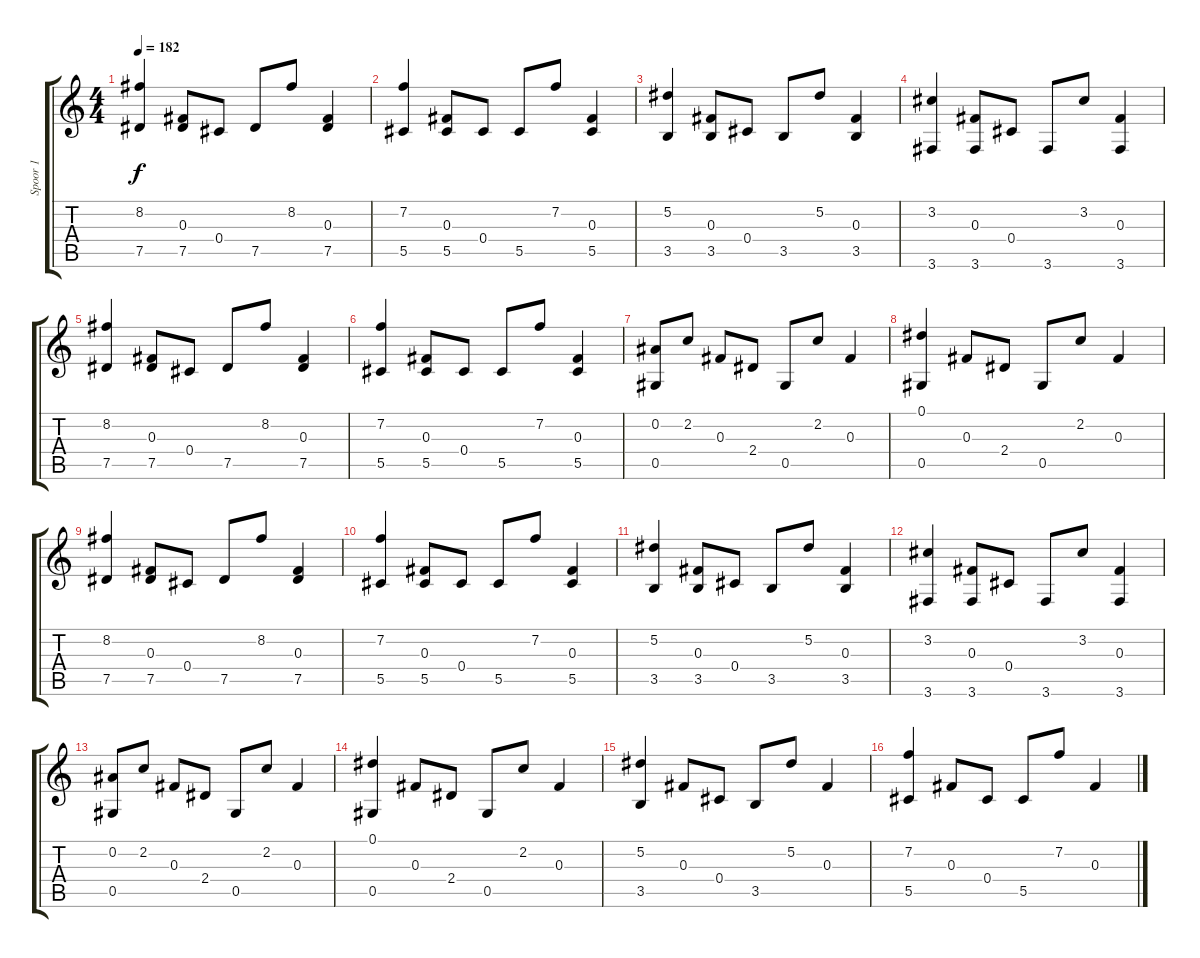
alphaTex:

\track ("Spoor 1" "Spoor 1") {instrument acousticguitarnylon}
\staff {score tabs}
\tuning (Eb4 Bb3 Gb3 Db3 Ab2 Eb2) {hide}
\ts (4 4)
\tempo 182
\clef g2
\ks c
(8.2 7.5).4{dy f} (0.3 7.5).8 0.4.8 7.5.8 8.2.8 (0.3 7.5).4 |
(7.2 5.5).4 (0.3 5.5).8 0.4.8 5.5.8 7.2.8 (0.3 5.5).4 |
(5.2 3.5).4 (0.3 3.5).8 0.4.8 3.5.8 5.2.8 (0.3 3.5).4 |
(3.2 3.6).4 (0.3 3.6).8 0.4.8 3.6.8 3.2.8 (0.3 3.6).4 |
(8.2 7.5).4 (0.3 7.5).8 0.4.8 7.5.8 8.2.8 (0.3 7.5).4 |
(7.2 5.5).4 (0.3 5.5).8 0.4.8 5.5.8 7.2.8 (0.3 5.5).4 |
(0.2 0.5).8 2.2.8 0.3.8 2.4.8 0.5.8 2.2.8 0.3.4 |
(0.1 0.5).4 0.3.8 2.4.8 0.5.8 2.2.8 0.3.4 |
(8.2 7.5).4 (0.3 7.5).8 0.4.8 7.5.8 8.2.8 (0.3 7.5).4 |
(7.2 5.5).4 (0.3 5.5).8 0.4.8 5.5.8 7.2.8 (0.3 5.5).4 |
(5.2 3.5).4 (0.3 3.5).8 0.4.8 3.5.8 5.2.8 (0.3 3.5).4 |
(3.2 3.6).4 (0.3 3.6).8 0.4.8 3.6.8 3.2.8 (0.3 3.6).4 |
(0.2 0.5).8 2.2.8 0.3.8 2.4.8 0.5.8 2.2.8 0.3.4 |
(0.1 0.5).4 0.3.8 2.4.8 0.5.8 2.2.8 0.3.4 |
(5.2 3.5).4 0.3.8 0.4.8 3.5.8 5.2.8 0.3.4 |
(7.2 5.5).4 0.3.8 0.4.8 5.5.8 7.2.8 0.3.4
